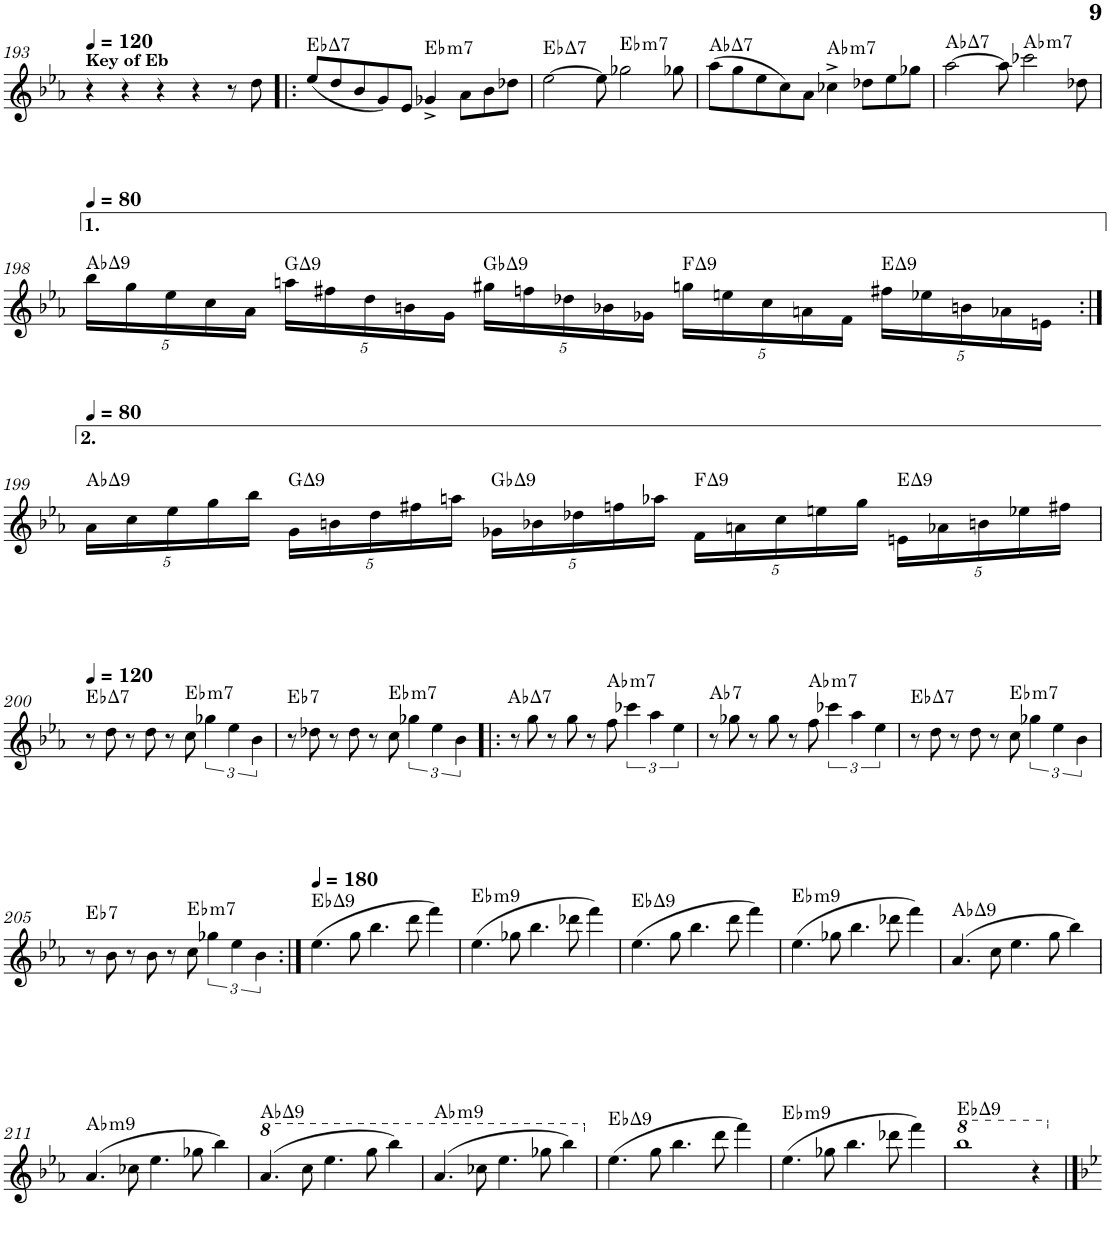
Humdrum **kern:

**kern	**harte
*part1	*part1
*staff1	*
*I"Alto Saxophone	*
*I'A. Sax.	*
!!LO:PB:g=z
*clefG2	*
*Trd5c9	*
*k[b-e-a-]	*
*M5/4	*
=193	=193
!LO:TX:a:B:t=Key of Eb	!
4r	.
4r	.
4r	.
4r	.
8r	.
8dd\	.
=194!|:	=194!|:
!	!LO:H:kt=7
(8ee-/L	Eb:maj7
8dd/	.
8b-/	.
8g/)	.
8e-/J	.
!	!LO:H:kt=m7
4g-X^/	Eb:min7
8a-\L	.
8b-\	.
8dd-X\J	.
=195	=195
!	!LO:H:kt=7
[2ee-\	Eb:maj7
8ee-\]	.
!	!LO:H:kt=m7
2gg-X\	Eb:min7
8gg-X\	.
=196	=196
!	!LO:H:kt=7
(8aa-\L	Ab:maj7
8gg\	.
8ee-\	.
8cc\)	.
8a-\J	.
!	!LO:H:kt=m7
4cc-X^\	Ab:min7
8dd-X\L	.
8ee-\	.
8gg-X\J	.
=197	=197
!	!LO:H:kt=7
[2aa-\	Ab:maj7
8aa-\]	.
!	!LO:H:kt=m7
2ccc-X\	Ab:min7
8dd-X\	.
!!LO:LB:g=z
=198	=198
*Xbrackettup	*
!	!LO:H:kt=9
20bb-\LL	Ab:maj9
20gg\	.
20ee-\	.
20cc\	.
20a-\JJ	.
!	!LO:H:kt=9
20aan\LL	G:maj9
20ff#X\	.
20dd\	.
20bn\	.
20g\JJ	.
!	!LO:H:kt=9
20gg#X\LL	Gb:maj9
20ffn\	.
20dd-X\	.
20b-X\	.
20g-X\JJ	.
!	!LO:H:kt=9
20ggn\LL	F:maj9
20een\	.
20cc\	.
20an\	.
20f\JJ	.
!	!LO:H:kt=9
20ff#X\LL	E:maj9
20ee-X\	.
20bn\	.
20a-X\	.
20en\JJ	.
!!LO:LB:g=z
=199:|!	=199:|!
!	!LO:H:kt=9
20a-\LL	Ab:maj9
20cc\	.
20ee-\	.
20gg\	.
20bb-\JJ	.
!	!LO:H:kt=9
20g\LL	G:maj9
20bn\	.
20dd\	.
20ff#X\	.
20aan\JJ	.
!	!LO:H:kt=9
20g-X\LL	Gb:maj9
20b-X\	.
20dd-X\	.
20ffn\	.
20aa-X\JJ	.
!	!LO:H:kt=9
20f\LL	F:maj9
20an\	.
20cc\	.
20een\	.
20gg\JJ	.
!	!LO:H:kt=9
20en\LL	E:maj9
20a-X\	.
20bn\	.
20ee-X\	.
20ff#X\JJ	.
!!LO:LB:g=z
=200	=200
!	!LO:H:kt=7
8r	Eb:maj7
8dd\	.
8r	.
8dd\	.
8r	.
!	!LO:H:kt=m7
8cc\	Eb:min7
*brackettup	*
6gg-X\	.
6ee-\	.
6b-\	.
=201	=201
!	!LO:H:kt=7
8r	Eb:7
8dd-X\	.
8r	.
8dd-\	.
8r	.
!	!LO:H:kt=m7
8cc\	Eb:min7
6gg-X\	.
6ee-\	.
6b-\	.
=202!|:	=202!|:
!	!LO:H:kt=7
8r	Ab:maj7
8gg\	.
8r	.
8gg\	.
8r	.
!	!LO:H:kt=m7
8ff\	Ab:min7
6ccc-X\	.
6aa-\	.
6ee-\	.
=203	=203
!	!LO:H:kt=7
8r	Ab:7
8gg-X\	.
8r	.
8gg-\	.
8r	.
!	!LO:H:kt=m7
8ff\	Ab:min7
6ccc-X\	.
6aa-\	.
6ee-\	.
=204	=204
!	!LO:H:kt=7
8r	Eb:maj7
8dd\	.
8r	.
8dd\	.
8r	.
!	!LO:H:kt=m7
8cc\	Eb:min7
6gg-X\	.
6ee-\	.
6b-\	.
!!LO:LB:g=z
=205	=205
!	!LO:H:kt=7
8r	Eb:7
8b-\	.
8r	.
8b-\	.
8r	.
!	!LO:H:kt=m7
8cc\	Eb:min7
6gg-X\	.
6ee-\	.
6b-\	.
=206:|!	=206:|!
!	!LO:H:kt=9
(4.ee-\	Eb:maj9
8gg\	.
4.bb-\	.
8ddd\	.
4fff\)	.
=207	=207
!	!LO:H:kt=m9
(4.ee-\	Eb:min9
8gg-X\	.
4.bb-\	.
8ddd-X\	.
4fff\)	.
=208	=208
!	!LO:H:kt=9
(4.ee-\	Eb:maj9
8gg\	.
4.bb-\	.
8ddd\	.
4fff\)	.
=209	=209
!	!LO:H:kt=m9
(4.ee-\	Eb:min9
8gg-X\	.
4.bb-\	.
8ddd-X\	.
4fff\)	.
=210	=210
!	!LO:H:kt=9
(4.a-/	Ab:maj9
8cc\	.
4.ee-\	.
8gg\	.
4bb-\)	.
!!LO:LB:g=z
=211	=211
!	!LO:H:kt=m9
(4.a-/	Ab:min9
8cc-X\	.
4.ee-\	.
8gg-X\	.
4bb-\)	.
=212	=212
*8va	*
!	!LO:H:kt=9
(4.aa-/	Ab:maj9
8ccc\	.
4.eee-\	.
8ggg\	.
4bbb-\)	.
=213	=213
!	!LO:H:kt=m9
(4.aa-/	Ab:min9
8ccc-X\	.
4.eee-\	.
8ggg-X\	.
4bbb-\)	.
=214	=214
*X8va	*
!	!LO:H:kt=9
(4.ee-\	Eb:maj9
8gg\	.
4.bb-\	.
8ddd\	.
4fff\)	.
=215	=215
!	!LO:H:kt=m9
(4.ee-\	Eb:min9
8gg-X\	.
4.bb-\	.
8ddd-X\	.
4fff\)	.
=216	=216
*8va	*
!	!LO:H:kt=9
1bbb-	Eb:maj9
4r	.
*X8va	*
==	==
*-	*-
